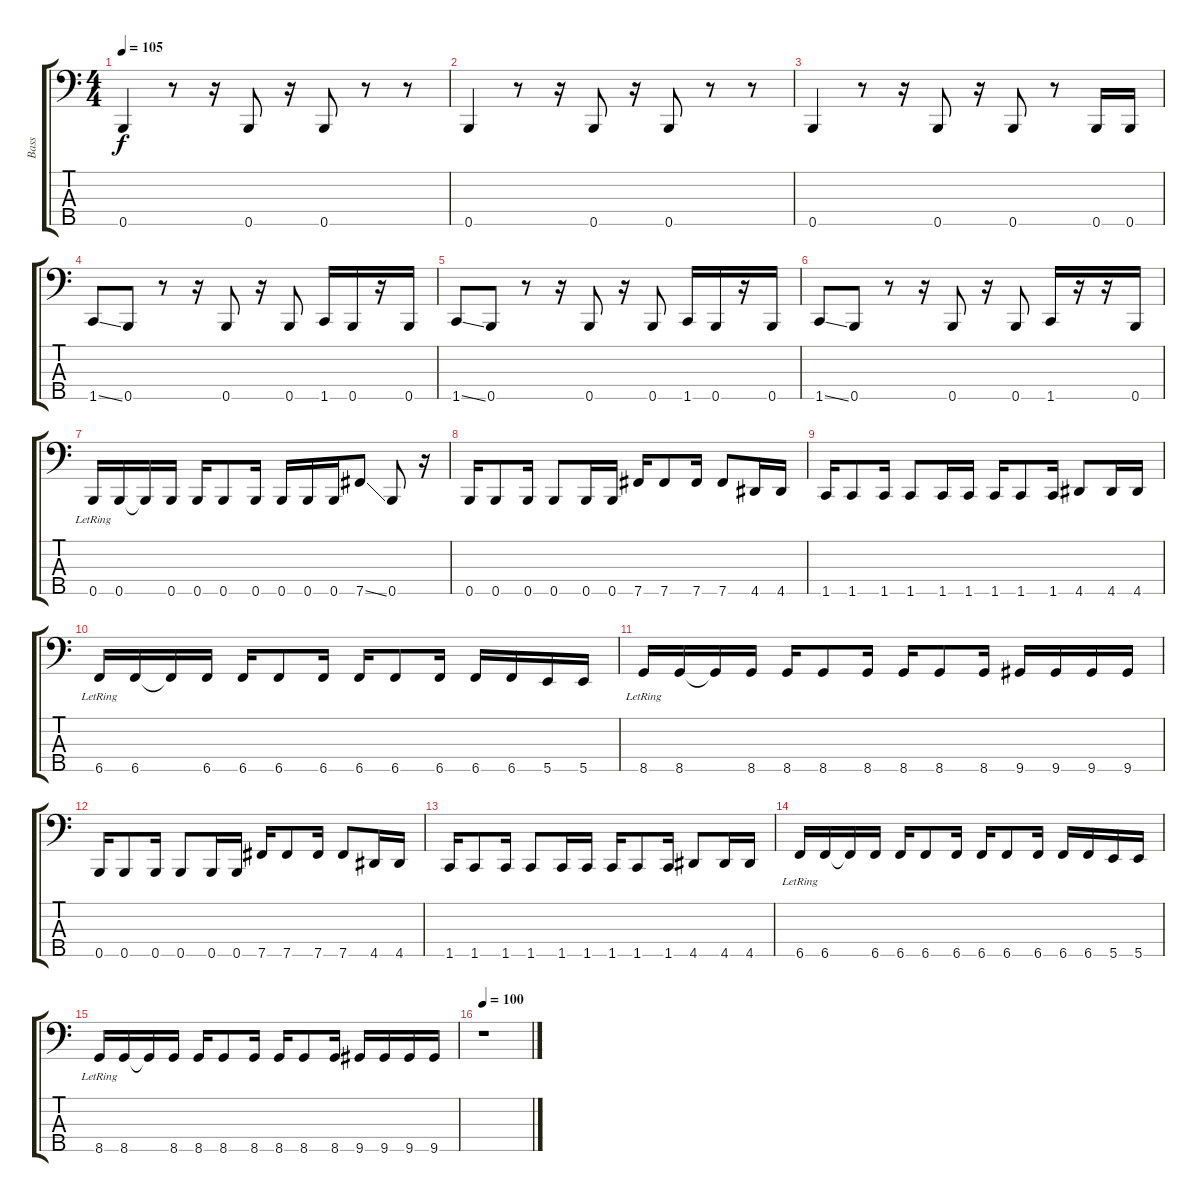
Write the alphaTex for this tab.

\track ("Bass" "Bass") {instrument electricbasspick}
\staff {score tabs}
\tuning (G2 D2 A1 E1 B0) {hide}
\ts (4 4)
\tempo 105
\clef f4
\ks c
0.5.4{dy f} r.8 r.16 0.5.8 r.16 0.5.8 r.8 r.8 |
0.5.4 r.8 r.16 0.5.8 r.16 0.5.8 r.8 r.8 |
0.5.4 r.8 r.16 0.5.8 r.16 0.5.8 r.8 0.5.16 0.5.16 |
1.5{ss}.8 0.5.8 r.8 r.16 0.5.8 r.16 0.5.8 1.5.16 0.5.16 r.16 0.5.16 |
1.5{ss}.8 0.5.8 r.8 r.16 0.5.8 r.16 0.5.8 1.5.16 0.5.16 r.16 0.5.16 |
1.5{ss}.8 0.5.8 r.8 r.16 0.5.8 r.16 0.5.8 1.5.16 r.16 r.16 0.5.16 |
0.5{lr}.16 0.5.16 0.5{t}.16 0.5.16 0.5.16 0.5.8 0.5.16 0.5.16 0.5.16 0.5.16 7.5{ss}.8 0.5.8 r.16 |
0.5.16 0.5.8 0.5.16 0.5.8 0.5.16 0.5.16 7.5.16 7.5.8 7.5.16 7.5.8 4.5.16 4.5.16 |
1.5.16 1.5.8 1.5.16 1.5.8 1.5.16 1.5.16 1.5.16 1.5.8 1.5.16 4.5.8 4.5.16 4.5.16 |
6.5{lr}.16 6.5.16 6.5{t}.16 6.5.16 6.5.16 6.5.8 6.5.16 6.5.16 6.5.8 6.5.16 6.5.16 6.5.16 5.5.16 5.5.16 |
8.5{lr}.16 8.5.16 8.5{t}.16 8.5.16 8.5.16 8.5.8 8.5.16 8.5.16 8.5.8 8.5.16 9.5.16 9.5.16 9.5.16 9.5.16 |
0.5.16 0.5.8 0.5.16 0.5.8 0.5.16 0.5.16 7.5.16 7.5.8 7.5.16 7.5.8 4.5.16 4.5.16 |
1.5.16 1.5.8 1.5.16 1.5.8 1.5.16 1.5.16 1.5.16 1.5.8 1.5.16 4.5.8 4.5.16 4.5.16 |
6.5{lr}.16 6.5.16 6.5{t}.16 6.5.16 6.5.16 6.5.8 6.5.16 6.5.16 6.5.8 6.5.16 6.5.16 6.5.16 5.5.16 5.5.16 |
8.5{lr}.16 8.5.16 8.5{t}.16 8.5.16 8.5.16 8.5.8 8.5.16 8.5.16 8.5.8 8.5.16 9.5.16 9.5.16 9.5.16 9.5.16 |
\tempo 100
r.1
